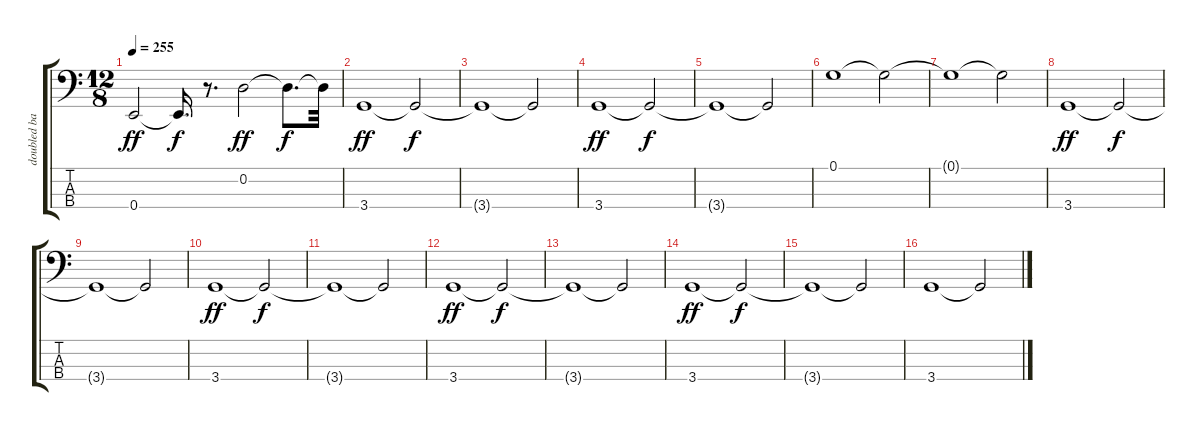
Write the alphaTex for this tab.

\track ("doubled bass        " "doubled ba") {instrument electricbassfinger}
\staff {score tabs}
\tuning (G2 D2 A1 E1) {hide}
\ts (12 8)
\tempo 255
\clef f4
\ks c
0.4.2{dy ff} 0.4{t}.16{d dy f} r.8{d} 0.2.2{dy ff} 0.2{t}.8{d dy f} 0.2{t}.32 |
3.4.1{dy ff} 3.4{t}.2{dy f} |
3.4{t}.1 3.4{t}.2 |
3.4.1{dy ff} 3.4{t}.2{dy f} |
3.4{t}.1 3.4{t}.2 |
0.1.1 0.1{t}.2 |
0.1{t}.1 0.1{t}.2 |
3.4.1{dy ff} 3.4{t}.2{dy f} |
3.4{t}.1 3.4{t}.2 |
3.4.1{dy ff} 3.4{t}.2{dy f} |
3.4{t}.1 3.4{t}.2 |
3.4.1{dy ff} 3.4{t}.2{dy f} |
3.4{t}.1 3.4{t}.2 |
3.4.1{dy ff} 3.4{t}.2{dy f} |
3.4{t}.1 3.4{t}.2 |
3.4.1 3.4{t}.2
